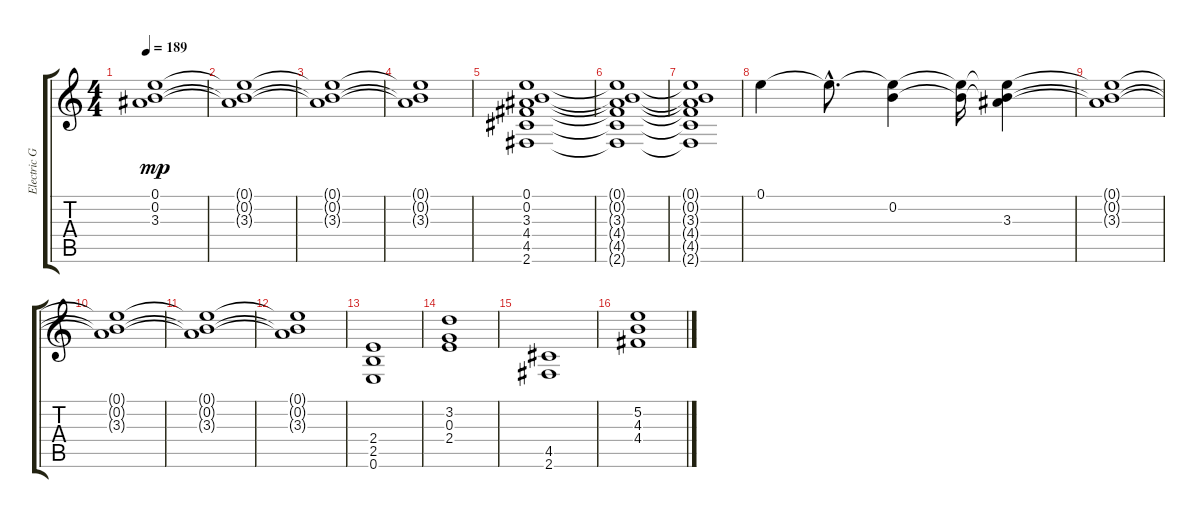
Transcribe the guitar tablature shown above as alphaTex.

\track ("Electric Guitar Left" "Electric G") {instrument distortionguitar}
\staff {score tabs}
\tuning (E4 B3 G3 D3 A2 E2) {hide}
\ts (4 4)
\tempo 189
\clef g2
\ks c
(0.1{t} 0.2{t} 3.3{t}).1{dy mp} |
(0.1{t} 0.2{t} 3.3{t}).1 |
(0.1{t} 0.2{t} 3.3{t}).1 |
(0.1{t} 0.2{t} 3.3{t}).1 |
(0.1 0.2 3.3 4.4 4.5 2.6).1 |
(0.1{t} 0.2{t} 3.3{t} 4.4{t} 4.5{t} 2.6{t}).1 |
(0.1{t} 0.2{t} 3.3{t} 4.4{t} 4.5{t} 2.6{t}).1 |
0.1.4 0.1{hac t}.8{d} (0.1{t} 0.2).4 (0.1{t} 0.2{t}).16 (0.1{t} 0.2{t} 3.3).4 |
(0.1{t} 0.2{t} 3.3{t}).1 |
(0.1{t} 0.2{t} 3.3{t}).1 |
(0.1{t} 0.2{t} 3.3{t}).1 |
(0.1{t} 0.2{t} 3.3{t}).1 |
(2.4 2.5 0.6).1 |
(3.2 0.3 2.4).1 |
(4.5 2.6).1 |
(5.2 4.3 4.4).1
